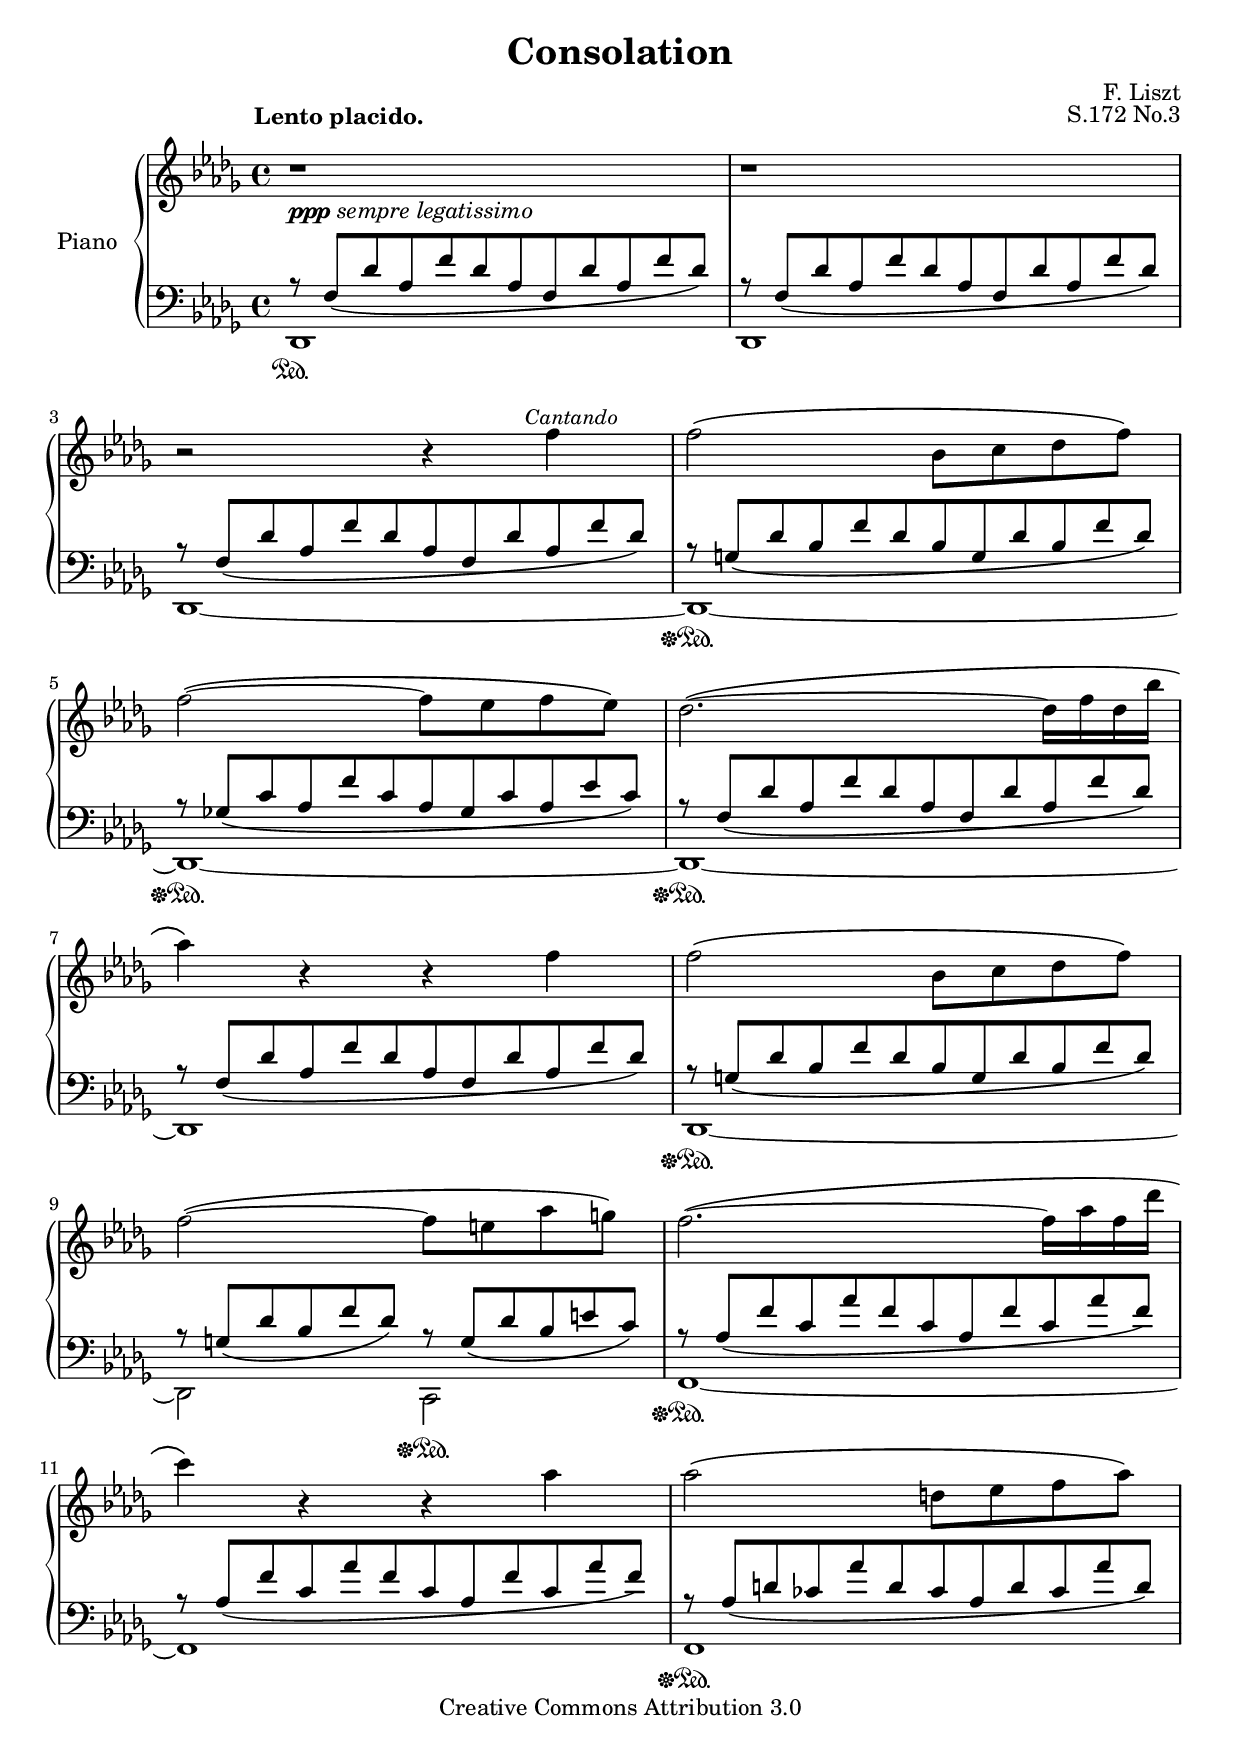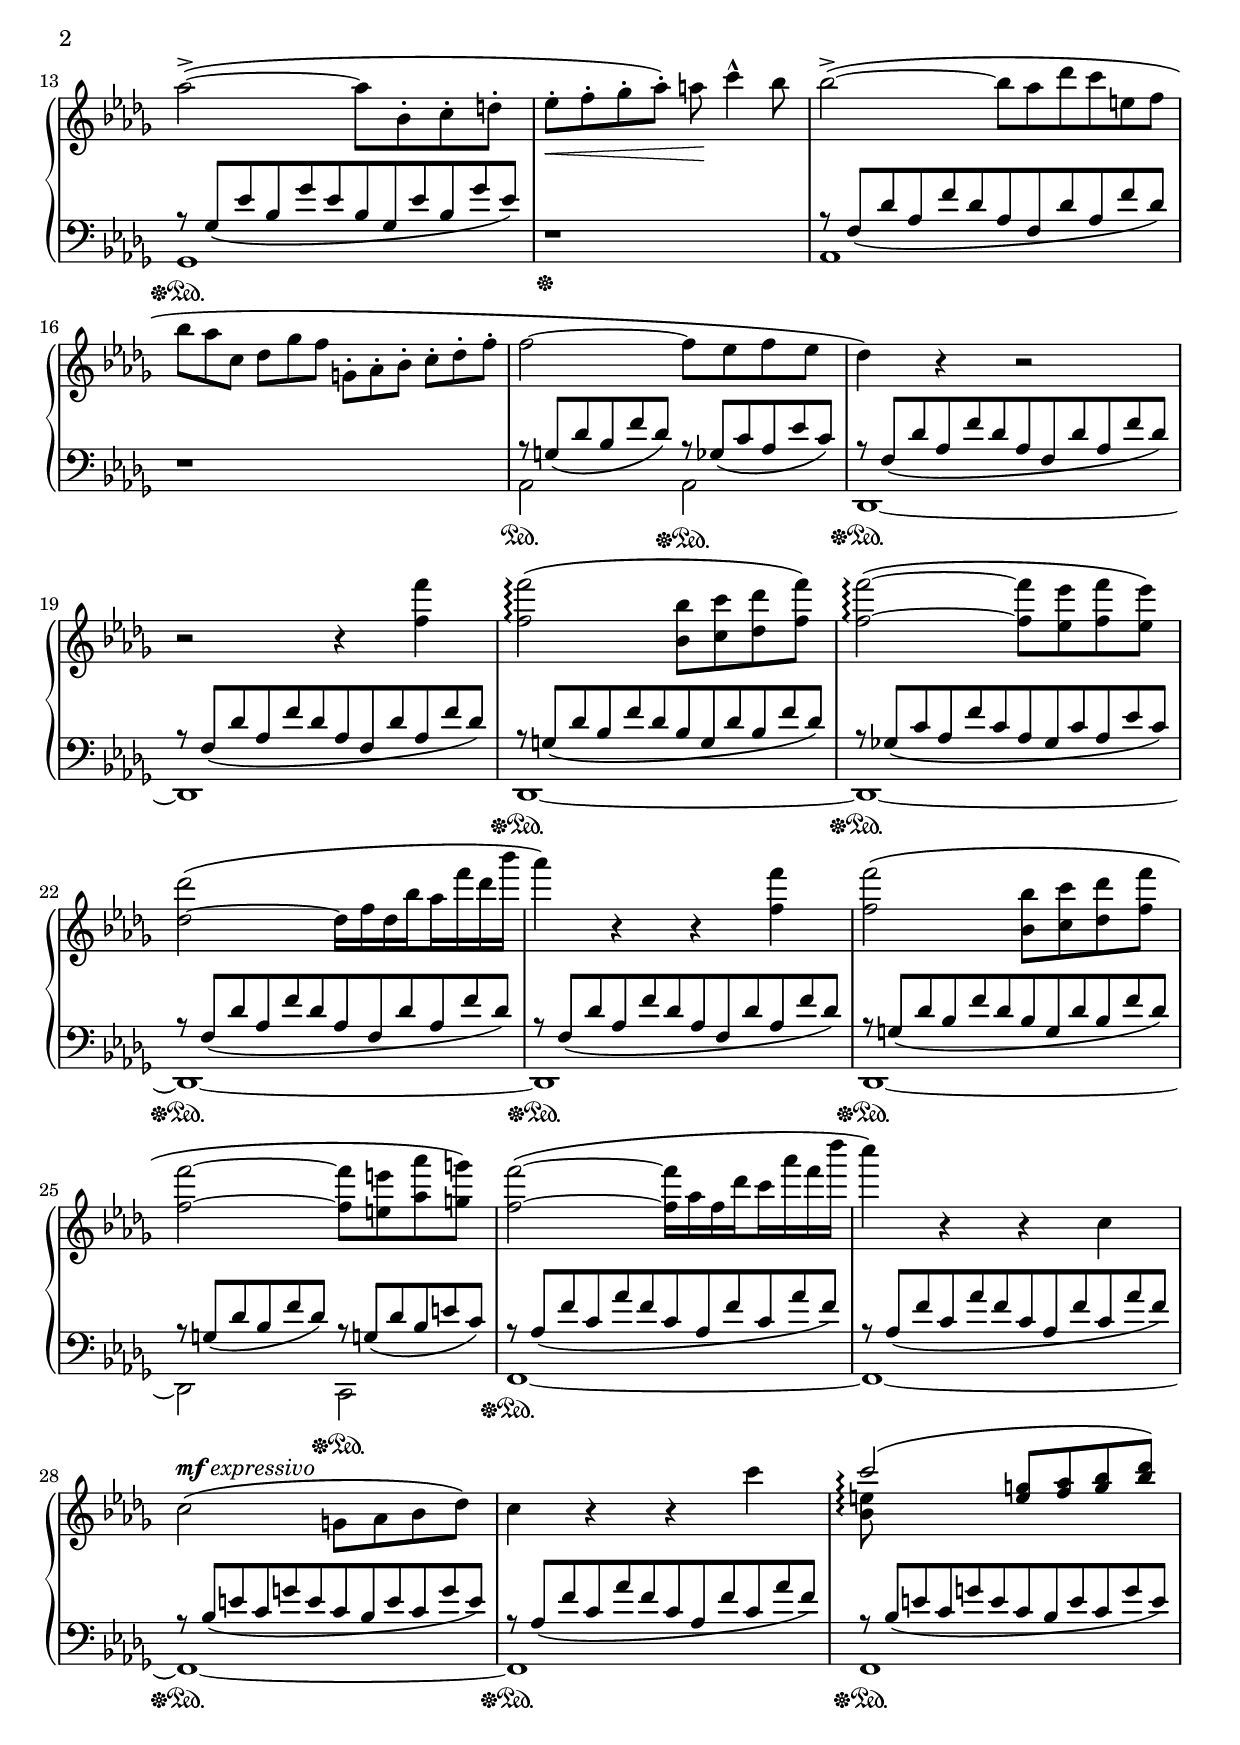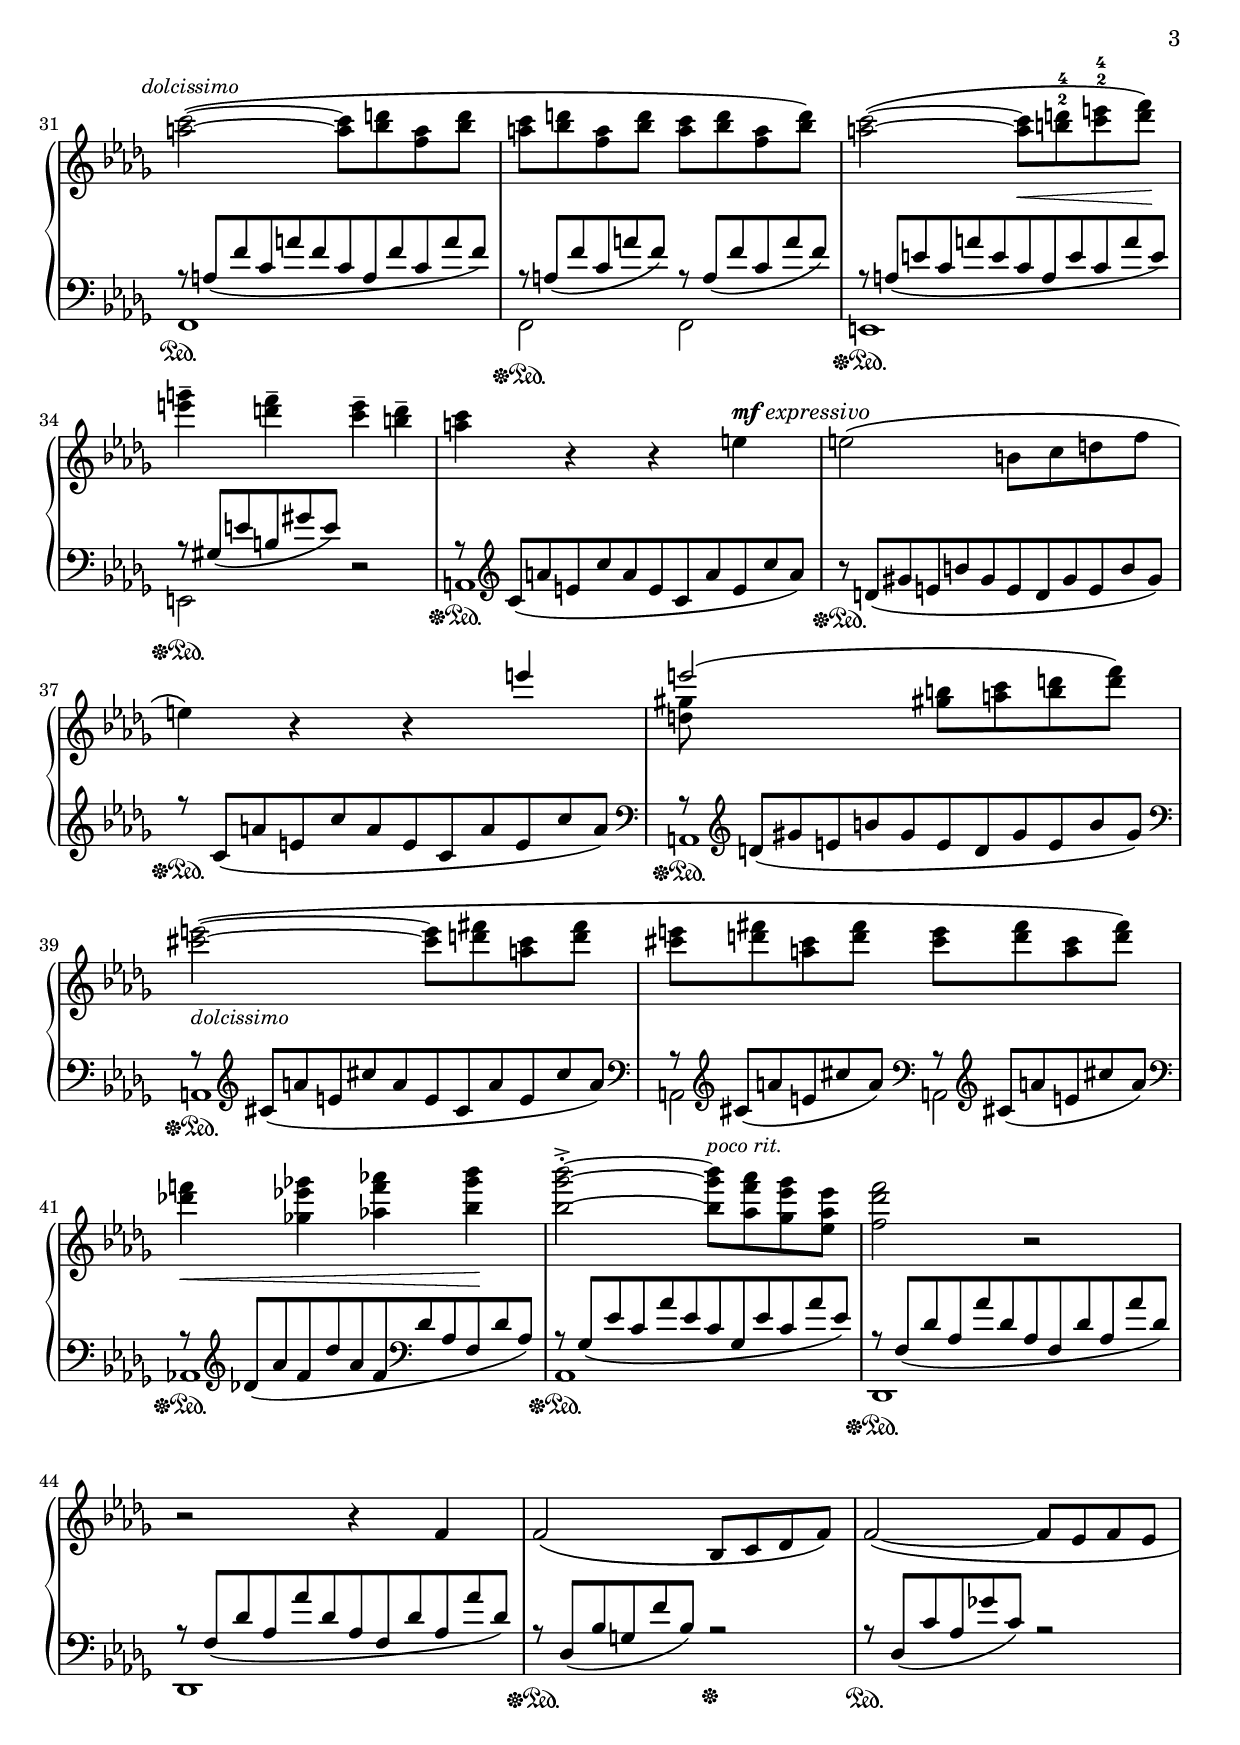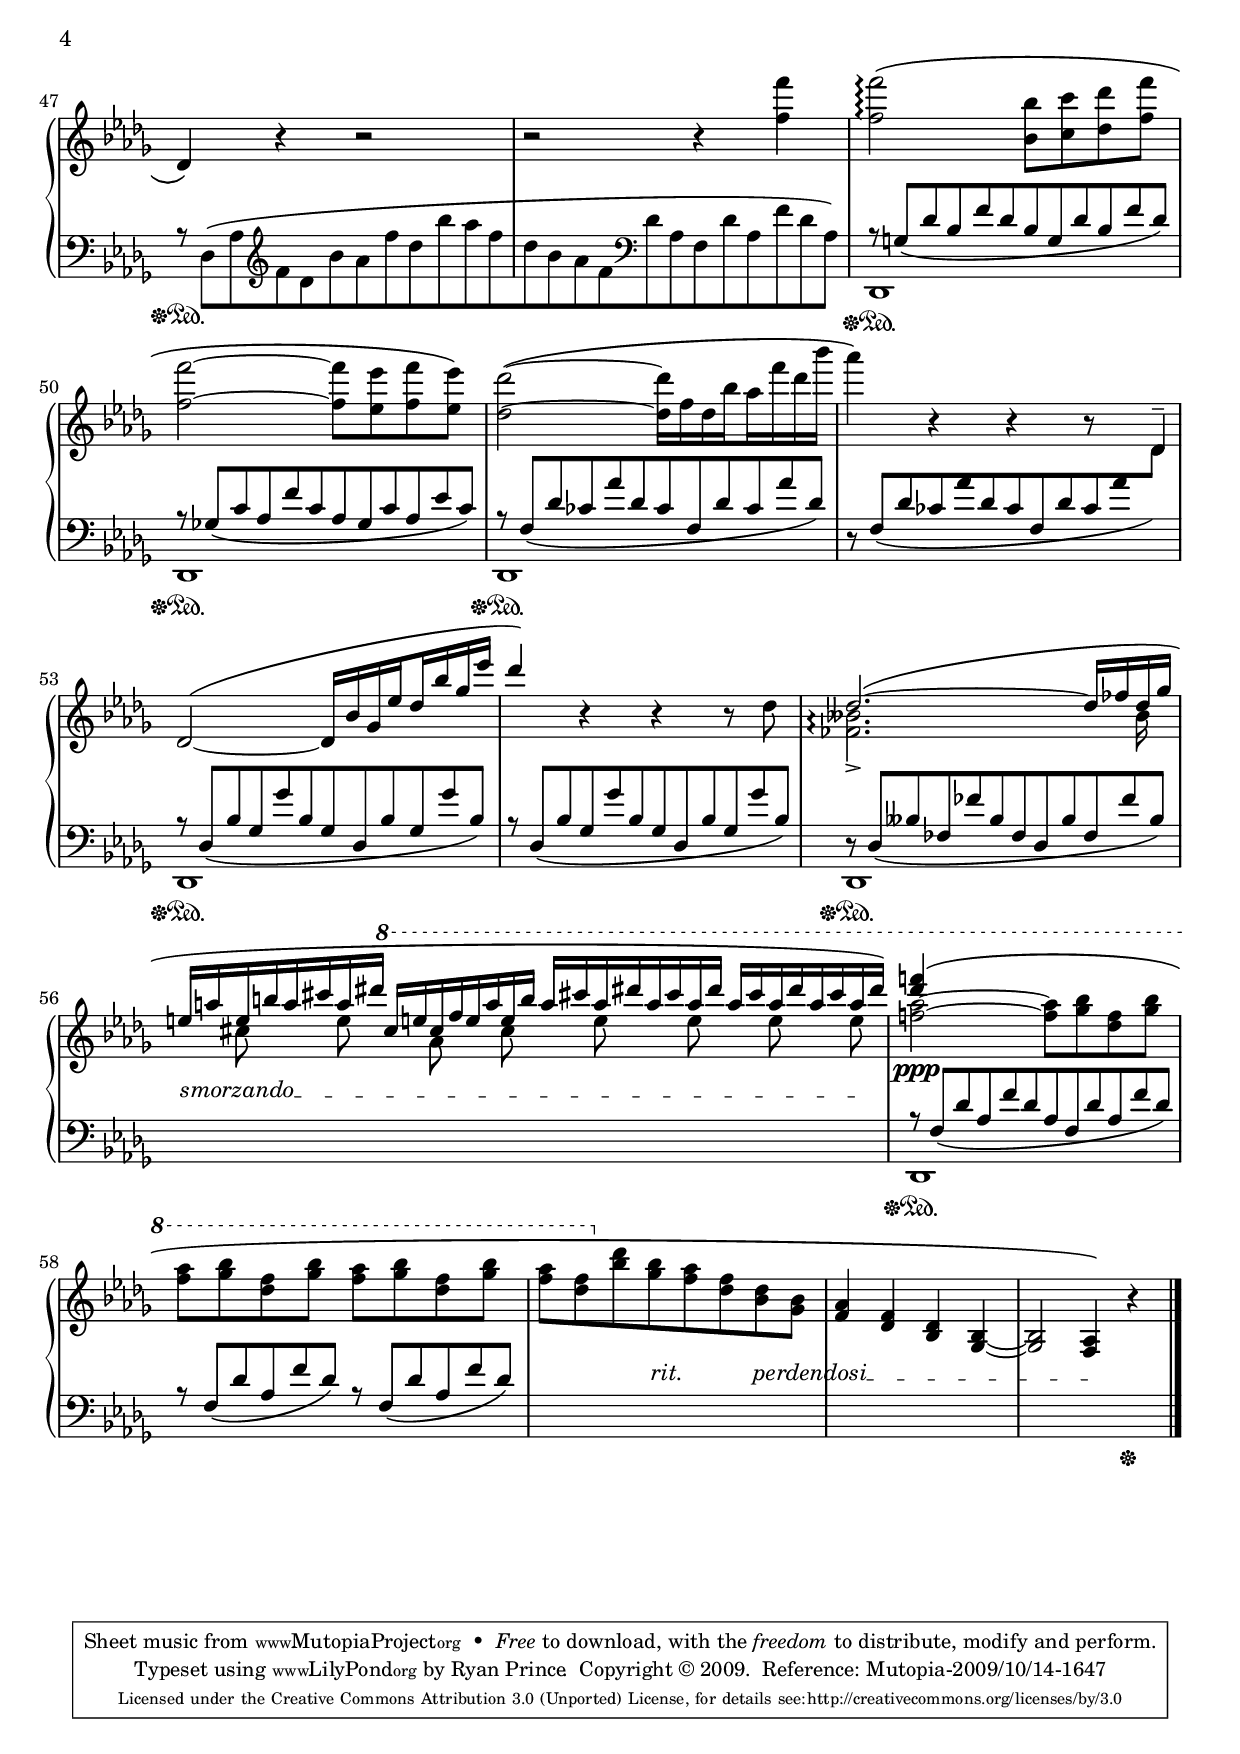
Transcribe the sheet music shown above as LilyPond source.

\version "2.18.0"

\header {

  title = "Consolation"
  composer = "F. Liszt"
  opus = "S.172 No.3"

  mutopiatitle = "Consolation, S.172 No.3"
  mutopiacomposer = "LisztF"
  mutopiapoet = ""
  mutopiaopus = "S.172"
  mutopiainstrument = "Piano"
  date = ""
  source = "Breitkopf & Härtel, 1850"
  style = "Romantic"
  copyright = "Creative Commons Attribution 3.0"
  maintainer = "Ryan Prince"
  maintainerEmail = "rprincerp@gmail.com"
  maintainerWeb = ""
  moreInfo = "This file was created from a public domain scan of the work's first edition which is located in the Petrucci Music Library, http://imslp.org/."

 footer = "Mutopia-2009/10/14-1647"
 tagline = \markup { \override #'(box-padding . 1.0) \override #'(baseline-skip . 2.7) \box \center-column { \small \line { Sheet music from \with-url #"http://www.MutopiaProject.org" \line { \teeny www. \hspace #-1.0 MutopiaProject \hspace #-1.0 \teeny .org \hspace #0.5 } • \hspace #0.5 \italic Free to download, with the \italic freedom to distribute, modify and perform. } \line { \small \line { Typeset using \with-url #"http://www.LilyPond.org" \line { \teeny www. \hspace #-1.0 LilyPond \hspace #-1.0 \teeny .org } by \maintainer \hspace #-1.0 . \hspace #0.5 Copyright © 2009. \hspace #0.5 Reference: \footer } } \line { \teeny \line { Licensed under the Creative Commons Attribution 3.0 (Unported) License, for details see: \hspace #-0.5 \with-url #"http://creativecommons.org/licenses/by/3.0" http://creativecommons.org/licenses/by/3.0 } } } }
}

\score {

\new PianoStaff <<

  \set PianoStaff.instrumentName = "Piano"
  \set PianoStaff.connectArpeggios = ##t
  \new Staff = "up" \relative c'' << { \time 4/4 \key des \major \clef treble \set subdivideBeams = ##t

    \stemDown b1\rest _\markup { \small \dynamic ppp \italic "sempre legatissimo" }		| % 1
    b1\rest											| % 2
    b2\rest b4\rest \once \override TextScript.extra-offset = #'(-2.0 . 0.0)f'
		^\markup { \small \italic "Cantando" }						| % 3
    f2\( bes,8 c des f\)									| % 4
    f2~\( f8 es f es\)										| % 5
    des2.~\( des16 f des bes'									| % 6
    aes4\) b,\rest b\rest f'									| % 7
    f2\( bes,8 c des f\)									| % 8
    f2~\( f8 e aes g\)										| % 9
    f2.~\( f16 aes f des'									| % 10
    c4\) b,\rest b\rest aes'									| % 11
    aes2\( d,8 es f aes\)									| % 12
    aes2~\(^> aes8 bes,-. c-. d-.								| % 13
    es-._\< f-. ges-. aes-.\) a\! c4^^ bes8							| % 14
    bes2~\(^> bes8*4/6[ aes des c e, f]								| % 15
    bes8*2/3[ aes c,] des[ ges f] g,-.[ aes-. bes-.] c-.[ des-. f-.]				| % 16
    f2~ f8 es f es										| % 17
    des4\) b\rest b2\rest									| % 18
    b\rest b4\rest <f' f'>									| % 19
    <f f'>2\arpeggio\( <bes, bes'>8 <c c'> <des des'> <f f'>\)					| % 20
    <f~ f'~>2\arpeggio\( <f f'>8 <es es'> <f f'> <es es'>\)					| % 21
    <des~ des'>2\( des16[ f des bes' aes f' des bes']						| % 22
    aes4\) b,,\rest b\rest <f' f'>								| % 23
    <f f'>2\( <bes, bes'>8 <c c'> <des des'> <f f'>						| % 24
    <f~ f'~>2 <f f'>8 <e e'> <aes aes'> <g g'>\)						| % 25
    <f~ f'~>2\( <f f'>16[ aes f des' c aes' f des']						| % 26
    c4\) b,,\rest b\rest c									| % 27
    c2\( g8[ aes bes des]\)									| % 28
    c4 b\rest b\rest c'										| % 29
    \stemUp c2\arpeggio\( <e, g>8[ <f aes> <g bes> <bes des>]\)					| % 30
    \stemDown <a~ c~>2\( <a c>8 <bes d> <f a> <bes d>						| % 31
    <a c> <bes d> <f a> <bes d> <a c> <bes d> <f a> <bes d>\)					| % 32
    <a~ c~>2\( <a c>8_\< <b^2 d^4> <c^2 e^4> <d f>\!\)						| % 33
    <e g>4-- <d f>-- <c e>-- <b d>--								| % 34
    <a c> b,\rest b\rest e									| % 35
    e2\( b8 c d f										| % 36
    e4\) b\rest b\rest \stemUp e'								| % 37
    e2\( \stemDown <gis,! b>8 <a c> <b d> <d f>\)						| % 38
    <cis~ e~>2\( <cis e>8 <d fis> <a cis> <d fis>						| % 39
    <cis e> <d fis> <a cis> <d fis> <cis e> <d fis> <a cis> <d fis>\)				| % 40
    <des! f!>4_\< <ges,! es'! ges!> <aes! f' aes!> <bes ges' bes>\!				| % 41
    <bes~ ges'~ bes~>2-.-> <bes ges' bes>8 ^\markup { \small \italic "poco rit." } <aes f' aes>
		<ges es' ges> <es aes es'>							| % 42
    <f des' f>2 b,\rest										| % 43
    \stemUp b\rest b4\rest f									| % 44
    f2_\( bes,8 c des f\)									| % 45
    f2_~_\( f8 es f es										| % 46
    des4\) b'4\rest b2\rest									| % 47
    \stemDown b2\rest b4\rest <f' f'>4								| % 48
    <f f'>2\(\arpeggio <bes, bes'>8 <c c'> <des des'> <f f'>					| % 49
    <f~ f'~>2 <f f'>8 <es es'> <f f'> <es es'>\)						| % 50
    <des~ des'~>2\( <des des'>16[ f des bes' aes f' des bes']					| % 51
    aes4\) b,,\rest b\rest b8*4/3\rest \stemUp des,4*1/3^-					| % 52
    des2_~^\( des16[ bes' ges es' des bes' ges es']						| % 53
    des4\) b,\rest b\rest b8\rest \stemDown des8						| % 54
    \stemUp des2.^~^\( des16 fes des ges							| % 55
    e16*1/2 a e b' a cis a dis \ottava #1 \set Staff.ottavation = #"8" cis e cis f e aes e bes'
		aes cis aes dis aes cis aes dis aes cis aes dis aes cis aes dis\)		| % 56
    <des f!>4\( s2.										| % 57
    \stemDown <f, aes>8 <ges bes> <des f> <ges bes> <f aes> <ges bes> <des f> <ges bes>		| % 58
    <f aes>[ <des f> \ottava #0 <bes des> <ges bes> <f aes> <des f> <bes des> <ges bes>]	| % 59
    \stemUp <f aes>4 <des f> <bes des> <ges_~ bes_~>						| % 60
    <ges bes>2 <f aes>4\) b'\rest							  \bar "|." % 61

  } \\ \relative c'' {

    \once \override TextScript.extra-offset = #'(-3.5 . 2.0) s1 ^\markup
		{ \bold "Lento placido." } 							| % 1
    s												| % 2
    s												| % 3
    s												| % 4
    s												| % 5
    s												| % 6
    s												| % 7
    s												| % 8
    s												| % 9
    s												| % 10
    s												| % 11
    s												| % 12	
    s												| % 13
    s												| % 14
    s												| % 15
    s												| % 16
    s												| % 17
    s												| % 18
    s												| % 19
    s												| % 20
    s												| % 21
    s												| % 22
    s												| % 23
    s												| % 24
    s												| % 25
    s												| % 26
    s												| % 27
    s ^\markup { \small \dynamic mf \italic "expressivo" }					| % 28
    s1												| % 29
    <bes e>8\arpeggio s8 s2.									| % 30
    \once \override TextScript.extra-offset = #'(-3.5 . 0.0)
		s1 ^\markup { \small \italic "dolcissimo" }					| % 31
    s												| % 32
    s												| % 33
    s												| % 34
    s2. s4 ^\markup { \small \dynamic mf \italic "expressivo" }					| % 35
    s1												| % 36
    s												| % 37
    <d gis>8 s8 s2.										| % 38
    s1 _\markup { \small \italic "dolcissimo"  }						| % 39
    s												| % 40
    s												| % 41
    s												| % 42
    s												| % 43
    s												| % 44
    s												| % 45
    s												| % 46
    s												| % 47
    s												| % 48
    s												| % 49
    s												| % 50
    s												| % 51
    s												| % 52
    s												| % 53
    s												| % 54
    <fes, beses>2.\arpeggio _> s8 beses16 s16							| % 55
    \override TextSpanner.bound-details.left.text = \markup { \italic "smorzando" }
		\textSpannerDown s8*1/2\startTextSpan cis s e s a s cis s e s e s e
		s e\stopTextSpan								| % 56
    <f!^~ aes^~>2_\ppp <f aes>8 <ges bes> <des f> <ges bes>					| % 57
    s1												| % 58
    \override TextSpanner.bound-details.left.text = \markup
		{ \italic "rit.           perdendosi" }
    s8 s s s\startTextSpan s2									| % 59
    s1												| % 60
    s2 s2\stopTextSpan										| % 61

  } >>

  \new Staff = "down" \relative c << { \time 4/4 \key des \major \clef bass

    r8*8/12 f[_\( des' aes f' des aes f des' aes f' des]\)					| % 1
    r f,[_\( des' aes f' des aes f des' aes f' des]\)						| % 2
    r f,[_\( des' aes f' des aes f des' aes f' des]\)						| % 3
    r g,[_\( des' bes f' des bes g des' bes f' des]\)						| % 4
    r ges,![_\( c aes f' c aes ges c aes es' c]\)						| % 5
    r f,[_\( des' aes f' des aes f des' aes f' des]\)						| % 6
    r f,[_\( des' aes f' des aes f des' aes f' des]\)						| % 7
    r g,[_\( des' bes f' des bes g des' bes f' des]\)						| % 8
    r g,[_\( des' bes f' des]\) r g,[_\( des' bes e c]\)					| % 9
    r aes[_\( f' c aes' f c aes f' c aes' f]\)							| % 10
    r aes,[_\( f' c aes' f c aes f' c aes' f]\)							| % 11
    r aes,[_\( d ces aes' d, ces aes d ces aes' d,]\)						| % 12
    r ges,[_\( es' bes ges' es bes ges es' bes ges' es]\)					| % 13
    d,1\rest											| % 14
    r8*8/12 f[_\( des' aes f' des aes f des' aes f' des]\)					| % 15
    d,1\rest											| % 16
    r8*8/12 g[_\( des' bes f' des]\) r ges,[_\( c aes es' c]\)					| % 17
    r f,[_\( des' aes f' des aes f des' aes f' des]\)						| % 18
    r f,[_\( des' aes f' des aes f des' aes f' des]\)						| % 19
    r g,[_\( des' bes f' des bes g des' bes f' des]\)						| % 20
    r ges,![_\( c aes f' c aes ges c aes es' c]\)						| % 21
    r f,[_\( des' aes f' des aes f des' aes f' des]\)						| % 22
    r f,[_\( des' aes f' des aes f des' aes f' des]\)						| % 23
    r g,[_\( des' bes f' des bes g des' bes f' des]\)						| % 24
    r g,[_\( des' bes f' des]\) r g,![_\( des' bes e c]\)					| % 25
    r aes[_\( f' c aes' f c aes f' c aes' f]\)							| % 26
    r aes,[_\( f' c aes' f c aes f' c aes' f]\)							| % 27
    r bes,[_\( e c g' e c bes e c g' e]\)							| % 28
    r aes,[_\( f' c aes' f c aes f' c aes' f]\)							| % 29
    r bes,[_\( e c g' e c bes e c g' e]\)							| % 30
    r a,[_\( f' c a' f c a f' c a' f]\)								| % 31
    r a,[_\( f' c a' f]\) r a,[_\( f' c a' f]\)							| % 32
    r a,[_\( e' c a' e c a e' c a' e]\)								| % 33
    r gis,[_\( e' b gis' e]\) d,2\rest								| % 34
    r8*8/12 \clef treble c'[_\( a' e c' a e c a' e c' a]\)					| % 35
    b\rest d,[_\( gis e b' gis e d gis e b' gis]\)						| % 36
    r c,[_\( a' e c' a e c a' e c' a]\) \clef bass						| % 37
    r \clef treble d,[_\( gis e b' gis e d gis e b' gis]\) \clef bass				| % 38
    r \clef treble cis,[_\( a' e cis' a e cis a' e cis' a]\) \clef bass				| % 39
    r \clef treble cis,[_\( a' e cis' a]\) \clef bass r \clef treble cis,[_\(
		a' e cis' a]\) \clef bass							| % 40
    r \clef treble des,![_\( aes' f des' aes f \clef bass des aes f des' aes]\)			| % 41
    r ges[_\( es' c aes' es c ges es' c aes' es]\)						| % 42
    r f,[_\( des' aes aes' des, aes f des' aes aes' des,]\)					| % 43
    r f,[_\( des' aes aes' des, aes f des' aes aes' des,]\)					| % 44
    r des,[_\( bes' g f' bes,]\) r2								| % 45
    r8*8/12 des,[_\( c' aes ges'! c,]\) r2							| % 46
    \stemDown r8*8/12 des,[^\( aes' \clef treble f' des bes' aes f' des bes' aes f		| % 47
    des bes aes f \clef bass des aes f des' aes f' des aes]\)					| % 48
    \stemUp r g[_\( des' bes f' des bes g des' bes f' des]\)					| % 49
    r ges,![_\( c aes f' c aes ges c aes es' c]\)						| % 50
    r f,[_\( des' ces aes' des, ces f, des' ces aes' des,]\)					| % 51
    d,\rest f[_\( des' ces aes' des, ces f, des' ces aes' \change Staff="up"
		\stemDown des,]\)								| % 52
    \change Staff="down" \stemUp r des,[_\( bes' ges ges' bes, ges des bes' ges ges'
		bes,]\)										| % 53
    \change Staff="down" \stemUp r des,[_\( bes' ges ges' bes, ges des bes' ges ges'
		bes,]\)										| % 54
    d,\rest des[_\( beses' fes fes' beses, fes des beses' fes fes' beses,]\)			| % 55
    s1												| % 56
    r8*8/12 f[_\( des' aes f' des aes f des' aes f' des]\)					| % 57
    r f,[_\( des' aes f' des]\) r f,[_\( des' aes f' des]\)					| % 58
    s1												| % 59
    s												| % 60
    s												| % 61

  } \\ \relative c, {

    \stemDown des1 \sustainOn									| % 1
    des												| % 2
    des~											| % 3
    des~ \sustainOff \sustainOn									| % 4
    des~ \sustainOff \sustainOn									| % 5
    des~ \sustainOff \sustainOn									| % 6
    des												| % 7
    des~ \sustainOff \sustainOn									| % 8
    des2 c \sustainOff \sustainOn								| % 9
    f1~ \sustainOff \sustainOn									| % 10
    f												| % 11
    f \sustainOff \sustainOn									| % 12
    ges \sustainOff \sustainOn									| % 13
    s \sustainOff										| % 14
    aes												| % 15
    s												| % 16
    aes2 \sustainOn aes \sustainOff \sustainOn							| % 17
    des,1~ \sustainOff \sustainOn								| % 18
    des												| % 19
    des~ \sustainOff \sustainOn									| % 20
    des~ \sustainOff \sustainOn									| % 21
    des~ \sustainOff \sustainOn									| % 22
    des \sustainOff \sustainOn									| % 23
    des~ \sustainOff \sustainOn									| % 24
    des2 c2 \sustainOff \sustainOn								| % 25
    f1~ \sustainOff \sustainOn									| % 26
    f~												| % 27
    f~ \sustainOff \sustainOn									| % 28
    f \sustainOff \sustainOn									| % 29
    f \sustainOff \sustainOn									| % 30
    f \sustainOn										| % 31
    f2 \sustainOff \sustainOn f									| % 32
    e1 \sustainOff \sustainOn									| % 33
    e2 \sustainOff \sustainOn s									| % 34
    a1*1/8 \sustainOff \sustainOn s8 s2.							| % 35
    s1 \sustainOff \sustainOn									| % 36
    s \sustainOff \sustainOn									| % 37
    a1*1/8 \sustainOff \sustainOn s8 s2.							| % 38
    a1*1/8 \sustainOff \sustainOn s8 s2.							| % 39
    a2*1/4 s4. a!2*1/4 s4.									| % 40
    aes!1*1/8 \sustainOff \sustainOn s8 s2.							| % 41
    aes1 \sustainOff \sustainOn									| % 42
    des, \sustainOff \sustainOn									| % 43
    des												| % 44
    s2 \sustainOff \sustainOn s2 \sustainOff							| % 45
    s1 \sustainOn										| % 46
    s \sustainOff \sustainOn									| % 47
    s												| % 48
    des \sustainOff \sustainOn									| % 49
    des \sustainOff \sustainOn									| % 50
    des \sustainOff \sustainOn									| % 51
    s												| % 52
    des \sustainOff \sustainOn									| % 53
    s												| % 54
    des \sustainOff \sustainOn									| % 55
    s												| % 56
    des \sustainOff \sustainOn									| % 57
    s												| % 58
    s												| % 59
    s												| % 60
    s4 s s s \sustainOff									| % 61

  } >>

>>

\layout {
  \context {
    \Score
    \override SpacingSpanner.base-shortest-duration = #(ly:make-moment 1/20)
  }
}
\midi { }

}
